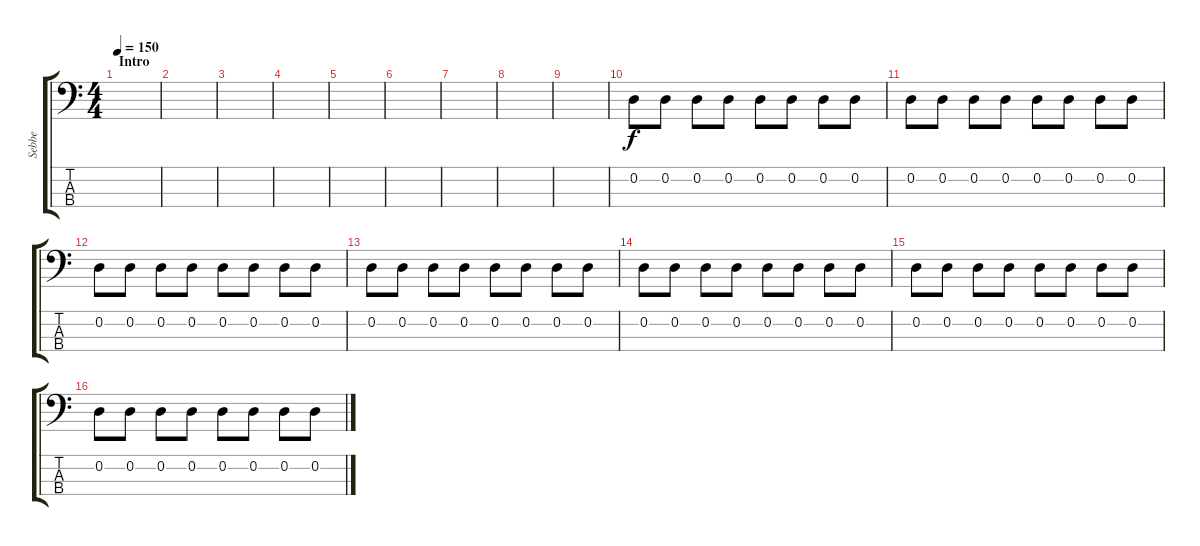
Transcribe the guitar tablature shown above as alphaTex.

\track ("Sebbe" "Sebbe") {instrument electricbassfinger}
\staff {score tabs}
\tuning (G2 D2 A1 E1) {hide}
\ts (4 4)
\section ("" "Intro")
\tempo 150
\clef f4
\ks c
|
|
|
|
|
|
|
|
|
0.2.8 0.2.8 0.2.8 0.2.8 0.2.8 0.2.8 0.2.8 0.2.8 |
0.2.8 0.2.8 0.2.8 0.2.8 0.2.8 0.2.8 0.2.8 0.2.8 |
0.2.8 0.2.8 0.2.8 0.2.8 0.2.8 0.2.8 0.2.8 0.2.8 |
0.2.8 0.2.8 0.2.8 0.2.8 0.2.8 0.2.8 0.2.8 0.2.8 |
0.2.8 0.2.8 0.2.8 0.2.8 0.2.8 0.2.8 0.2.8 0.2.8 |
0.2.8 0.2.8 0.2.8 0.2.8 0.2.8 0.2.8 0.2.8 0.2.8 |
0.2.8 0.2.8 0.2.8 0.2.8 0.2.8 0.2.8 0.2.8 0.2.8
